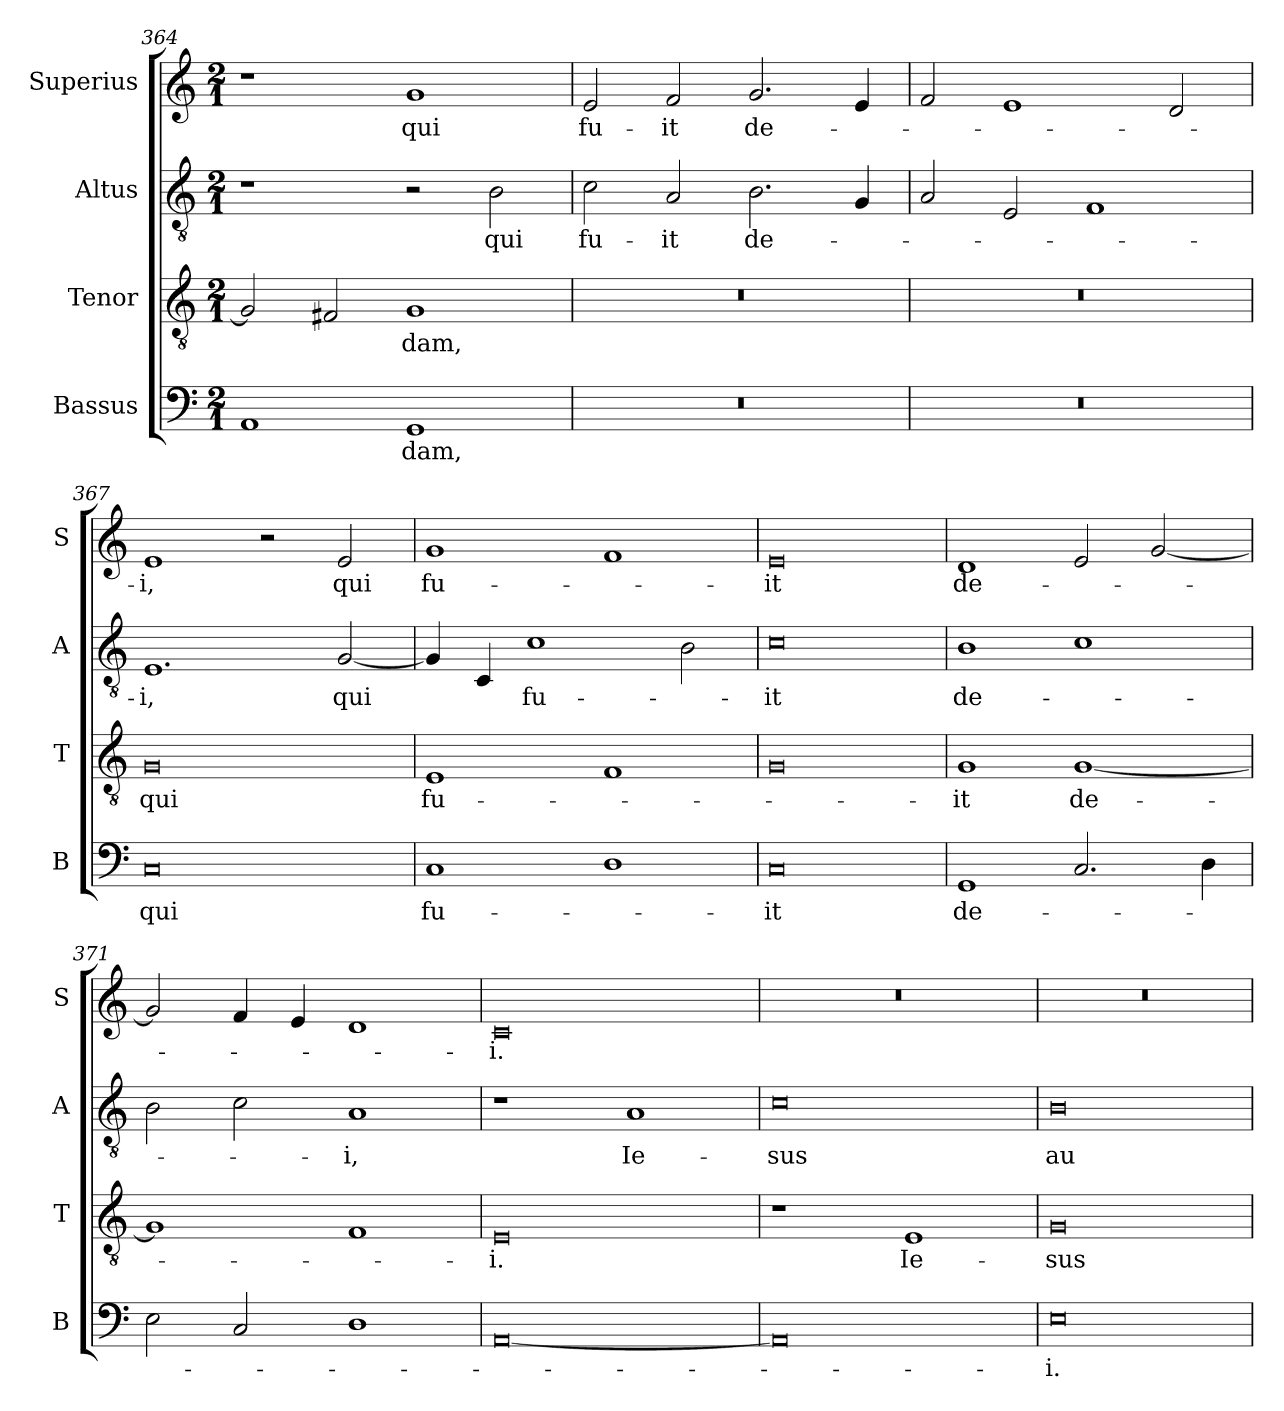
**kern	**text	**kern	**text	**kern	**text	**kern	**text
*part4	*part4	*part3	*part3	*part2	*part2	*part1	*part1
*staff4	*staff4	*staff3	*staff3	*staff2	*staff2	*staff1	*staff1
*I"Bassus	*	*I"Tenor	*	*I"Altus	*	*I"Superius	*
*I'B	*	*I'T	*	*I'A	*	*I'S	*
*clefF4	*	*clefGv2	*	*clefGv2	*	*clefG2	*
*k[]	*	*k[]	*	*k[]	*	*k[]	*
*M2/1	*	*M2/1	*	*M2/1	*	*M2/1	*
=364	=364	=364	=364	=364	=364	=364	=364
1AA	.	2G/]	.	1r	.	1r	.
.	.	2F#X/	.	.	.	.	.
1GG	-dam,	1G	-dam,	2r	.	1g	qui
.	.	.	.	2B\	qui	.	.
=365	=365	=365	=365	=365	=365	=365	=365
0r	.	0r	.	2c\	fu-	2e/	fu-
.	.	.	.	2A/	-it	2f/	-it
.	.	.	.	2.B\	de-	2.g/	de-
.	.	.	.	4G/	.	4e/	.
=366	=366	=366	=366	=366	=366	=366	=366
0r	.	0r	.	2A/	.	2f/	.
.	.	.	.	2E/	.	1e	.
.	.	.	.	1F	.	.	.
.	.	.	.	.	.	2d/	.
=367	=367	=367	=367	=367	=367	=367	=367
0C	qui	0G	qui	1.E	-i,	1e	-i,
.	.	.	.	.	.	2r	.
.	.	.	.	[2G/	qui	2e/	qui
=368	=368	=368	=368	=368	=368	=368	=368
1C	fu-	1E	fu-	4G/]	.	1g	fu-
.	.	.	.	4C/	.	.	.
.	.	.	.	1c	fu-	.	.
1D	.	1F	.	.	.	1f	.
.	.	.	.	2B\	.	.	.
=369	=369	=369	=369	=369	=369	=369	=369
0C	-it	0G	.	0c	-it	0e	-it
=370	=370	=370	=370	=370	=370	=370	=370
1GG	de-	1G	it	1B	de-	1d	de-
2.C/	.	[1G	de-	1c	.	2e/	.
.	.	.	.	.	.	[2g/	.
4D\	.	.	.	.	.	.	.
=371	=371	=371	=371	=371	=371	=371	=371
2E\	.	1G]	.	2B\	.	2g/]	.
2C/	.	.	.	2c\	.	4f/	.
.	.	.	.	.	.	4e/	.
1D	.	1F	.	1A	-i,	1d	.
=372	=372	=372	=372	=372	=372	=372	=372
[0AA	.	0E	-i.	1r	.	0c	-i.
.	.	.	.	1A	Ie-	.	.
=373	=373	=373	=373	=373	=373	=373	=373
0AA]	.	1r	.	0c	-sus	0r	.
.	.	1E	Ie-	.	.	.	.
=374	=374	=374	=374	=374	=374	=374	=374
0E	-i.	0G	-sus	0B	au-	0r	.
=	=	=	=	=	=	=	=
*-	*-	*-	*-	*-	*-	*-	*-
